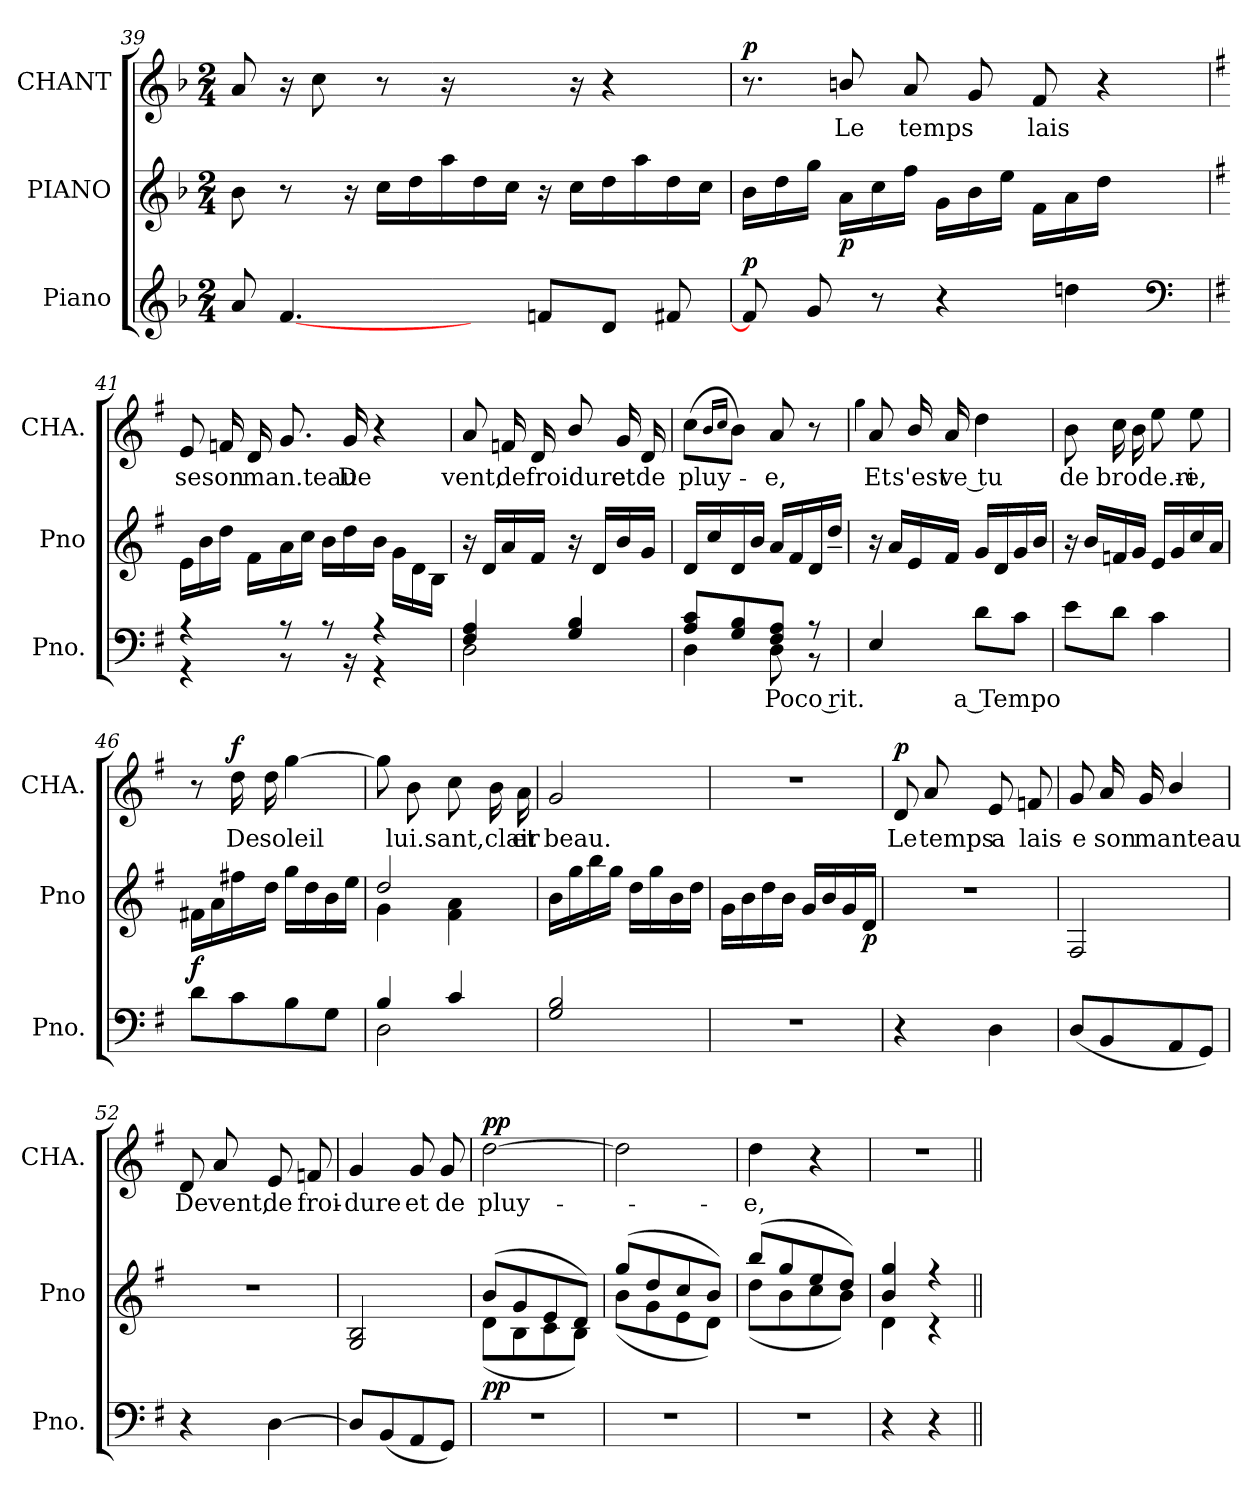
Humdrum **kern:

**kern	**text	**dynam	**kern	**dynam	**kern	**text	**dynam
*part3	*part3	*part3	*part2	*part2	*part1	*part1	*part1
*staff3	*staff3	*staff3	*staff2	*staff2	*staff1	*staff1	*staff1
*I"Piano	*	*	*I"PIANO	*	*I"CHANT	*	*
*I'Pno.	*	*	*I'Pno	*	*I'CHA.	*	*
*clefG2	*	*	*clefG2	*	*clefG2	*	*
*k[b-]	*	*	*k[b-]	*	*k[b-]	*	*
*M2/4	*	*	*M2/4	*	*M2/4	*	*
=39	=39	=39	=39	=39	=39	=39	=39
*	*	*	*	*	*^	*	*
8a/	.	.	8b-\	.	8a/	4ryy	.	.
[4.f/	.	.	8r	.	16r	.	.	.
.	.	.	.	.	8cc\	.	.	.
.	.	.	16r	.	.	2.ryy	.	.
.	.	.	16cc\LL	.	8r	.	.	.
.	.	.	16dd\	.	.	.	.	.
.	.	.	16aa\	.	16r	.	.	.
8ryy	.	.	16dd\	.	8.ryy	.	.	.
.	.	.	16cc\JJ	.	.	.	.	.
8fn/L	.	.	16r	.	.	.	.	.
.	.	.	16cc\LL	.	16r	.	.	.
8d/J	.	.	16dd\	.	4r	.	.	.
.	.	.	16aa\	.	.	.	.	.
8f#X/	.	.	16dd\	.	.	.	.	.
.	.	.	16cc\JJ	.	.	.	.	.
*	*	*	*	*	*v	*v	*	*
=40	=40	=40	=40	=40	=40	=40	=40
8f/]	.	p	16b-\LL	.	8.r	.	p
.	.	.	16dd\	.	.	.	.
8g/	.	.	16gg\JJ	.	.	.	.
.	.	.	16a\LL	p	8bn/	Le	.
8r	.	.	16cc\	.	.	.	.
.	.	.	16ff\JJ	.	8a/	temps	.
4r	.	.	16g\LL	.	.	.	.
.	.	.	16b-\	.	8g/	.	.
.	.	.	16ee\JJ	.	.	.	.
.	.	.	16f\LL	.	8f/	lais	.
4ddn\	.	.	16a\	.	.	.	.
.	.	.	16dd\JJ	.	4r	.	.
*clefF4	*	*	*	*	*	*	*
.	.	.	8.ryy	.	.	.	.
16ryy	.	.	.	.	.	.	.
!!LO:PB:g=z
=41	=41	=41	=41	=41	=41	=41	=41
*k[f#]	*	*	*k[f#]	*	*k[f#]	*	*
*^	*	*	*	*	*	*	*
4r	4r	.	.	16e\LL	.	8e/	se	.
.	.	.	.	16b\	.	.	.	.
.	.	.	.	16dd\JJ	.	16fn/	son	.
.	.	.	.	16f#\LL	.	16d/	man.teau	.
8r	8r	.	.	16a\	.	8.g/	.	.
.	.	.	.	16cc\JJ	.	.	.	.
8r	16ryy	.	.	16b\LL	.	.	.	.
.	16r	.	.	16dd\	.	16g/	De	.
4r	4r	.	.	16b\JJ	.	4r	.	.
.	.	.	.	16g\LL	.	.	.	.
.	.	.	.	16d\	.	.	.	.
.	.	.	.	16B/JJ	.	.	.	.
=42	=42	=42	=42	=42	=42	=42	=42	=42
4F#/ 4A/	2D\	.	.	16r	.	8a/	vent,	.
.	.	.	.	16d/LL	.	.	.	.
.	.	.	.	16a/	.	16fn/	de	.
.	.	.	.	16f#/JJ	.	16d/	froidure	.
4G/ 4B/	.	.	.	16r	.	8b/	.	.
.	.	.	.	16d/LL	.	.	.	.
.	.	.	.	16b/	.	16g/	et	.
.	.	.	.	16g/JJ	.	16d/	de	.
=43	=43	=43	=43	=43	=43	=43	=43	=43
8A/ 8c/L	4D\	.	.	16d/LL	.	(8cc\L	pluy-	.
.	.	.	.	16cc/	.	.	.	.
.	.	.	.	.	.	16qqb/LL	.	.
.	.	.	.	.	.	16qqcc/JJ	.	.
8G/ 8B/	.	.	.	16d/	.	8b\J)	.	.
.	.	.	.	16b/JJ	.	.	.	.
8F#/ 8A/J	8D\	Poco rit.	.	16a/LL	.	8a/	e,	.
.	.	.	.	16f#/	.	.	.	.
8r	8r	.	.	16d/	.	8r	.	.
.	.	.	.	16dd~/JJ	.	.	.	.
*v	*v	*	*	*	*	*	*	*
!!LO:LB:g=z
=44	=44	=44	=44	=44	=44	=44	=44
.	.	.	.	.	4qqgg\	.	.
4E/	.	.	16r	.	8a/	Et	cresc.
.	.	.	16a/LL	.	.	.	.
.	.	.	16e/	.	16b/	s'est	.
.	.	.	16f#/JJ	.	16a/	ve tu	.
8d\L	a Tempo	.	16g/LL	.	4dd\	.	.
.	.	.	16d/	.	.	.	.
8c\J	.	.	16g/	.	.	.	.
.	.	.	16b/JJ	.	.	.	.
=45	=45	=45	=45	=45	=45	=45	=45
8e\L	.	.	16r	.	8b\	de	.
.	.	.	16b/LL	.	.	.	.
8d\J	.	.	16fn/	.	16cc\	brode.ri-	.
.	.	.	16g/JJ	.	16b\	.	.
4c\	.	.	16e/LL	.	8ee\	.	.
.	.	.	16g/	.	.	.	.
.	.	.	16cc/	.	8ee\	e,	.
.	.	.	16a/JJ	.	.	.	.
=46	=46	=46	=46	=46	=46	=46	=46
8d\L	.	f	16f#X\LL	.	8r	.	.
.	.	.	16a\	.	.	.	.
8c\	.	.	16ff#X\	.	16dd\	De	f
.	.	.	16dd\JJ	.	16dd\	soleil	.
8B\	.	.	16gg\LL	.	[4gg\	.	.
.	.	.	16dd\	.	.	.	.
8G\J	.	.	16b\	.	.	.	.
.	.	.	16ee\JJ	.	.	.	.
=47	=47	=47	=47	=47	=47	=47	=47
*^	*	*	*^	*	*	*	*
4B/	2D\	.	.	2dd/	4g\	.	8gg\]	.	.
.	.	.	.	.	.	.	8b\	lui.sant,clair	.
4c/	.	.	.	.	4f#\ 4a\	.	8cc\	.	.
.	.	.	.	.	.	.	16b\	.	.
.	.	.	.	.	.	.	16a\	et	.
*v	*v	*	*	*	*	*	*	*	*
*	*	*	*v	*v	*	*	*	*
!!LO:LB:g=z
=48	=48	=48	=48	=48	=48	=48	=48
2G/ 2B/	.	.	16b\LL	.	2g/	beau.	.
.	.	.	16gg\	dim.	.	.	.
.	.	.	16bb\	.	.	.	.
.	.	.	16gg\JJ	.	.	.	.
.	.	.	16dd\LL	.	.	.	.
.	.	.	16gg\	.	.	.	.
.	.	.	16b\	.	.	.	.
.	.	.	16dd\JJ	.	.	.	.
=49	=49	=49	=49	=49	=49	=49	=49
2r	.	.	16g\LL	.	2r	.	.
.	.	.	16b\	.	.	.	.
.	.	.	16dd\	.	.	.	.
.	.	.	16b\JJ	.	.	.	.
.	.	.	16g/LL	.	.	.	.
.	.	.	16b/	.	.	.	.
.	.	.	16g/	.	.	.	.
.	.	.	16d/JJ	p	.	.	.
=50	=50	=50	=50	=50	=50	=50	=50
4r	.	.	2r	.	8d/	Le	p
.	.	.	.	.	8a/	temps	.
4D\	.	.	.	.	8e/	a	.
.	.	.	.	.	8fn/	lais-	.
=51	=51	=51	=51	=51	=51	=51	=51
(8D/L	.	.	2F#/	.	8g/	e	.
8BB/	.	.	.	.	16a/	son	.
.	.	.	.	.	16g/	manteau	.
8AA/	.	.	.	.	4b/	.	.
8GG/J)	.	.	.	.	.	.	.
!!LO:LB:g=z
=52	=52	=52	=52	=52	=52	=52	=52
4r	.	.	2r	.	8d/	De	.
.	.	.	.	.	8a/	vent,	.
[4D\	.	.	.	.	8e/	de	.
.	.	.	.	.	8fn/	froi-	.
=53	=53	=53	=53	=53	=53	=53	=53
8D/L]	.	.	2G/ 2B/	.	4g/	dure	.
(8BB/	.	.	.	.	.	.	.
8AA/	.	.	.	.	8g/	et	.
8GG/J)	.	.	.	.	8g/	de	.
=54	=54	=54	=54	=54	=54	=54	=54
*	*	*	*^	*	*	*	*
2r	.	.	(8b/L	(8d\L	pp	[2dd\	pluy-	pp
.	.	.	8g/	8B\	.	.	.	.
.	.	.	8e/	8c\	.	.	.	.
.	.	.	8d/J)	8B\J)	.	.	.	.
=55	=55	=55	=55	=55	=55	=55	=55	=55
2r	.	.	(8gg/L	(8b\L	.	2dd\]	.	.
.	.	.	8dd/	8g\	.	.	.	.
.	.	.	8cc/	8e\	.	.	.	.
.	.	.	8b/J)	8d\J)	.	.	.	.
=56	=56	=56	=56	=56	=56	=56	=56	=56
2r	.	.	(8bb/L	(8dd\L	.	4dd\	e,	.
.	.	.	8gg/	8b\	.	.	.	.
.	.	.	8ee/	8cc\	.	4r	.	.
.	.	.	8dd/J)	8b\J)	.	.	.	.
=57	=57	=57	=57	=57	=57	=57	=57	=57
4r	.	.	4b/ 4gg/	4d\	.	2r	.	.
4r	.	.	4r	4r	.	.	.	.
*	*	*	*v	*v	*	*	*	*
=||	=||	=||	=||	=||	=||	=||	=||
*-	*-	*-	*-	*-	*-	*-	*-
